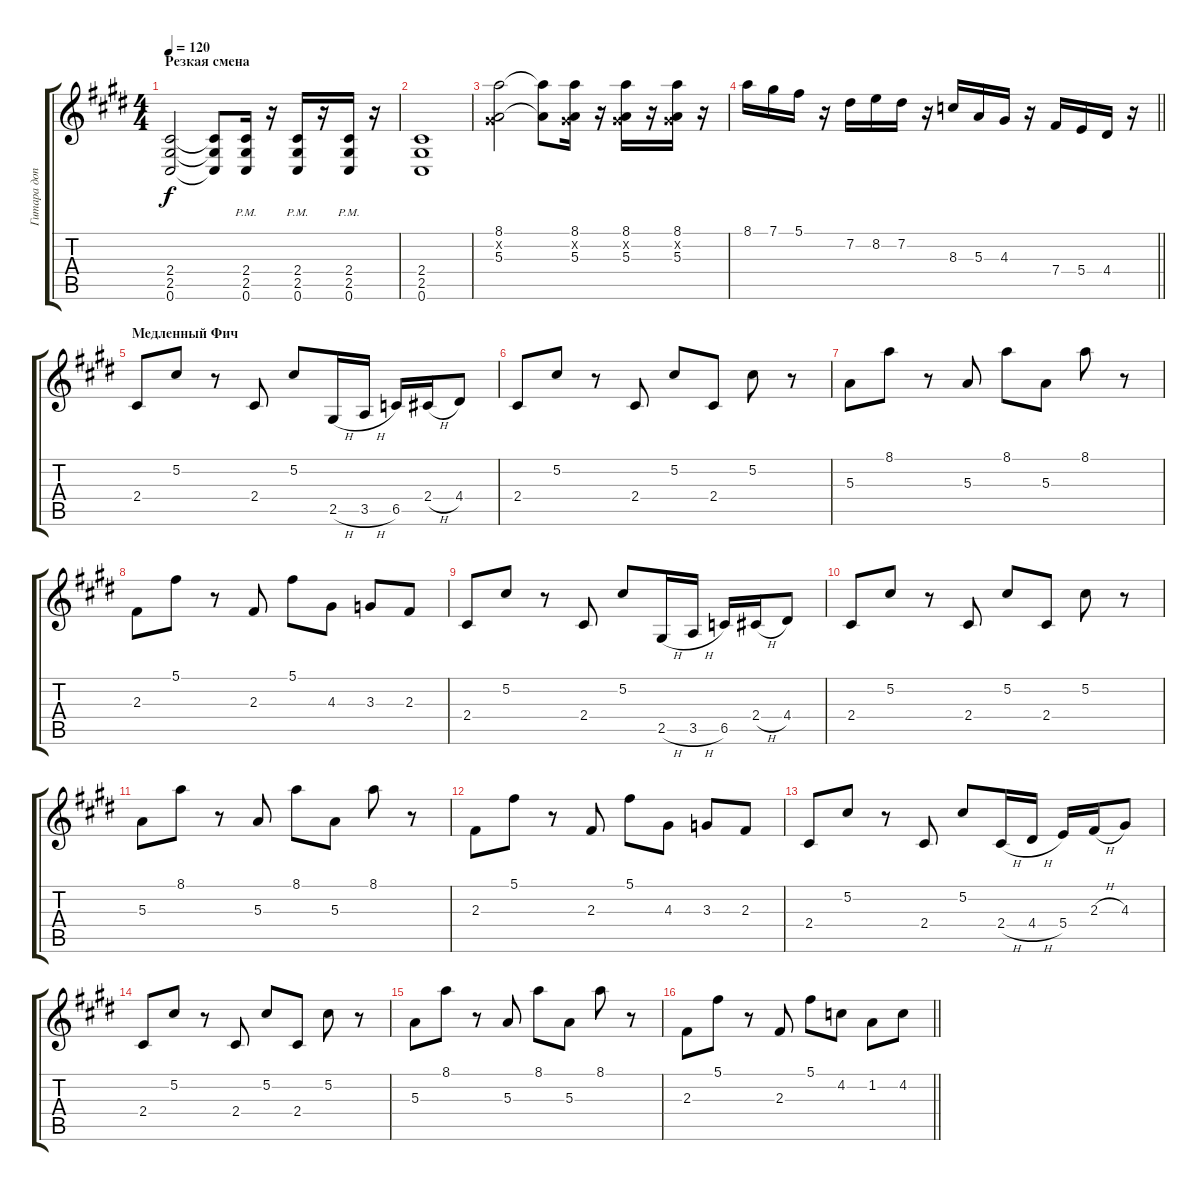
\track ("Гитара доп" "Гитара доп") {instrument overdrivenguitar}
\staff {score tabs}
\tuning (Db4 Ab3 E3 B2 Gb2 Db2) {hide}
\ts (4 4)
\section ("" "Резкая смена")
\tempo 120
\clef g2
\ks e
(2.4 2.5 0.6).2{dy f} (2.4{t} 2.5{t} 0.6{t}).8 (2.4{pm} 2.5{pm} 0.6{pm}).16 r.16 (2.4{pm} 2.5{pm} 0.6{pm}).16 r.16 (2.4{pm} 2.5{pm} 0.6{pm}).16 r.16 |
(2.4 2.5 0.6).1 |
(8.1 0.2{x} 5.3).2 (8.1{t} 5.3{t}).8 (8.1 0.2{x} 5.3).16 r.16 (8.1 0.2{x} 5.3).16 r.16 (8.1 0.2{x} 5.3).16 r.16 |
\barLineRight lightlight
8.1.16 7.1.16 5.1.16 r.16 7.2.16 8.2.16 7.2.16 r.16 8.3.16 5.3.16 4.3.16 r.16 7.4.16 5.4.16 4.4.16 r.16 |
\section ("" "Медленный Фич")
2.4.8 5.2.8 r.8 2.4.8 5.2.8 2.5{h}.16 3.5{h}.16 6.5.16 2.4{h}.16 4.4.8 |
2.4.8 5.2.8 r.8 2.4.8 5.2.8 2.4.8 5.2.8 r.8 |
5.3.8 8.1.8 r.8 5.3.8 8.1.8 5.3.8 8.1.8 r.8 |
2.3.8 5.1.8 r.8 2.3.8 5.1.8 4.3.8 3.3.8 2.3.8 |
2.4.8 5.2.8 r.8 2.4.8 5.2.8 2.5{h}.16 3.5{h}.16 6.5.16 2.4{h}.16 4.4.8 |
2.4.8 5.2.8 r.8 2.4.8 5.2.8 2.4.8 5.2.8 r.8 |
5.3.8 8.1.8 r.8 5.3.8 8.1.8 5.3.8 8.1.8 r.8 |
2.3.8 5.1.8 r.8 2.3.8 5.1.8 4.3.8 3.3.8 2.3.8 |
2.4.8 5.2.8 r.8 2.4.8 5.2.8 2.4{h}.16 4.4{h}.16 5.4.16 2.3{h}.16 4.3.8 |
2.4.8 5.2.8 r.8 2.4.8 5.2.8 2.4.8 5.2.8 r.8 |
5.3.8 8.1.8 r.8 5.3.8 8.1.8 5.3.8 8.1.8 r.8 |
\barLineRight lightlight
2.3.8 5.1.8 r.8 2.3.8 5.1.8 4.2.8 1.2.8 4.2.8
